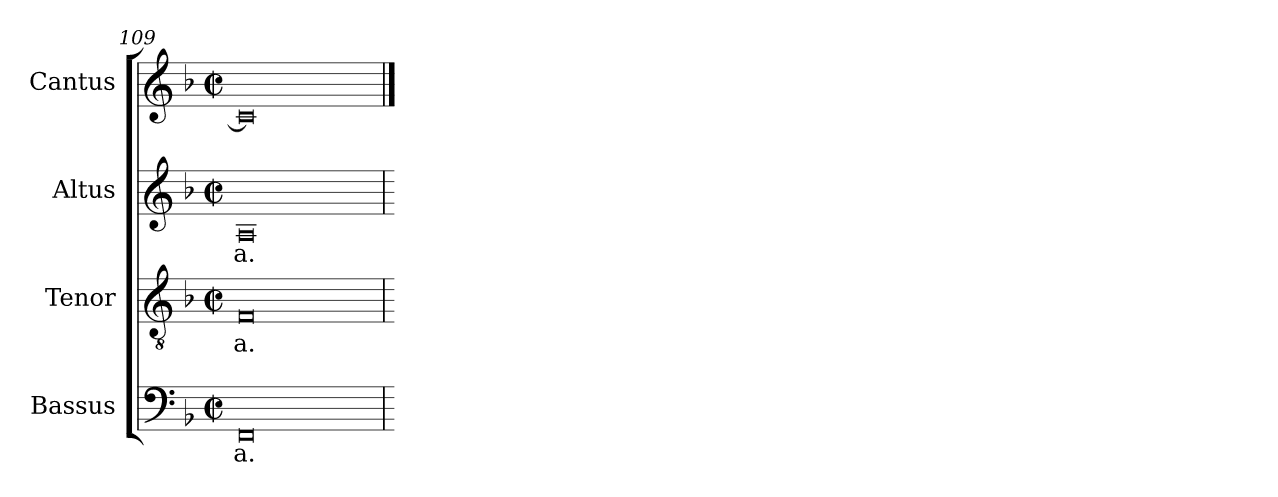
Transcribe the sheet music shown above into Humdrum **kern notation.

**kern	**text	**kern	**text	**kern	**text	**kern
*part4	*part4	*part3	*part3	*part2	*part2	*part1
*staff4	*staff4	*staff3	*staff3	*staff2	*staff2	*staff1
*I"Bassus	*	*I"Tenor	*	*I"Altus	*	*I"Cantus
*clefF4	*	*clefGv2	*	*clefG2	*	*clefG2
*k[b-]	*	*k[b-]	*	*k[b-]	*	*k[b-]
*F:	*	*F:	*	*F:	*	*F:
*M2/2	*	*M2/2	*	*M2/2	*	*M2/2
*met(c|)	*	*met(c|)	*	*met(c|)	*	*met(c|)
=109	=109	=109	=109	=109	=109	=109
!	!LO:LY:b:cj	!	!LO:LY:b:cj	!	!LO:LY:b:cj	!
0FF	a.	0F	a.	0A	a.	0c]
=	==	=	==	=	==	==
*-	*-	*-	*-	*-	*-	*-
